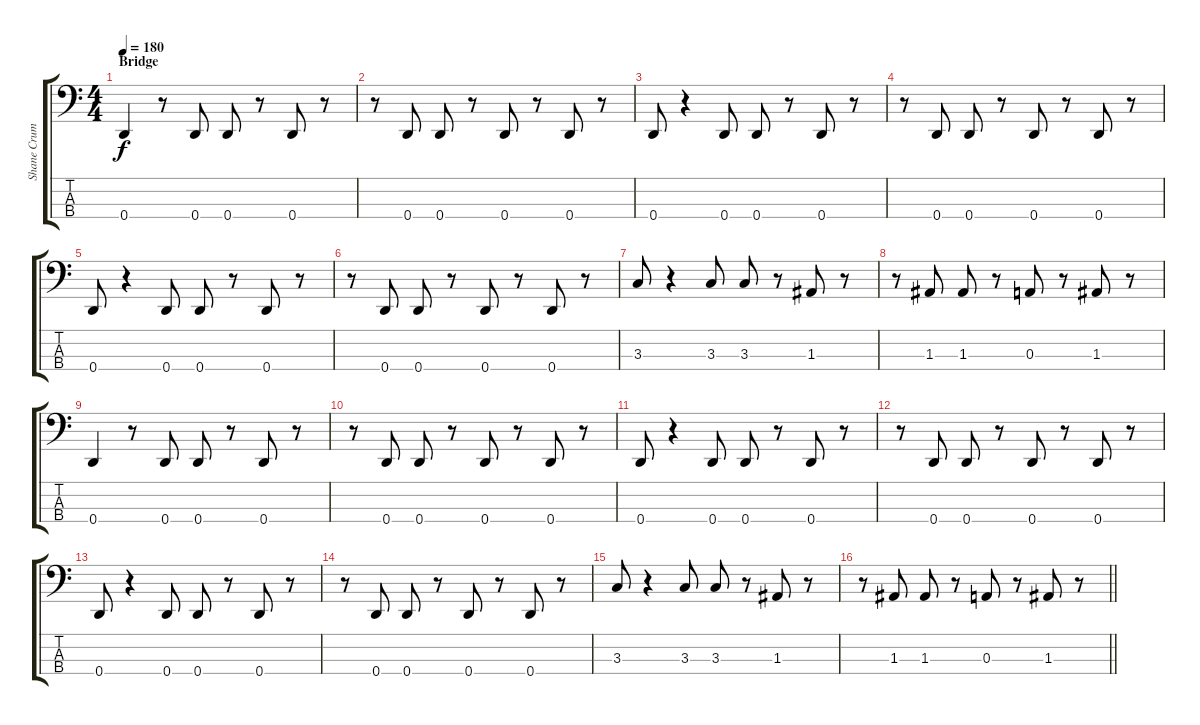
\track ("Shane Crump - Bass" "Shane Crum") {instrument electricbassfinger}
\staff {score tabs}
\tuning (G2 D2 A1 D1) {hide}
\ts (4 4)
\section ("" "Bridge")
\tempo 180
\clef f4
\ks c
0.4.4{dy f} r.8 0.4.8 0.4.8 r.8 0.4.8 r.8 |
r.8 0.4.8 0.4.8 r.8 0.4.8 r.8 0.4.8 r.8 |
0.4.8 r.4 0.4.8 0.4.8 r.8 0.4.8 r.8 |
r.8 0.4.8 0.4.8 r.8 0.4.8 r.8 0.4.8 r.8 |
0.4.8 r.4 0.4.8 0.4.8 r.8 0.4.8 r.8 |
r.8 0.4.8 0.4.8 r.8 0.4.8 r.8 0.4.8 r.8 |
3.3.8 r.4 3.3.8 3.3.8 r.8 1.3.8 r.8 |
r.8 1.3.8 1.3.8 r.8 0.3.8 r.8 1.3.8 r.8 |
0.4.4 r.8 0.4.8 0.4.8 r.8 0.4.8 r.8 |
r.8 0.4.8 0.4.8 r.8 0.4.8 r.8 0.4.8 r.8 |
0.4.8 r.4 0.4.8 0.4.8 r.8 0.4.8 r.8 |
r.8 0.4.8 0.4.8 r.8 0.4.8 r.8 0.4.8 r.8 |
0.4.8 r.4 0.4.8 0.4.8 r.8 0.4.8 r.8 |
r.8 0.4.8 0.4.8 r.8 0.4.8 r.8 0.4.8 r.8 |
3.3.8 r.4 3.3.8 3.3.8 r.8 1.3.8 r.8 |
\barLineRight lightlight
r.8 1.3.8 1.3.8 r.8 0.3.8 r.8 1.3.8 r.8
